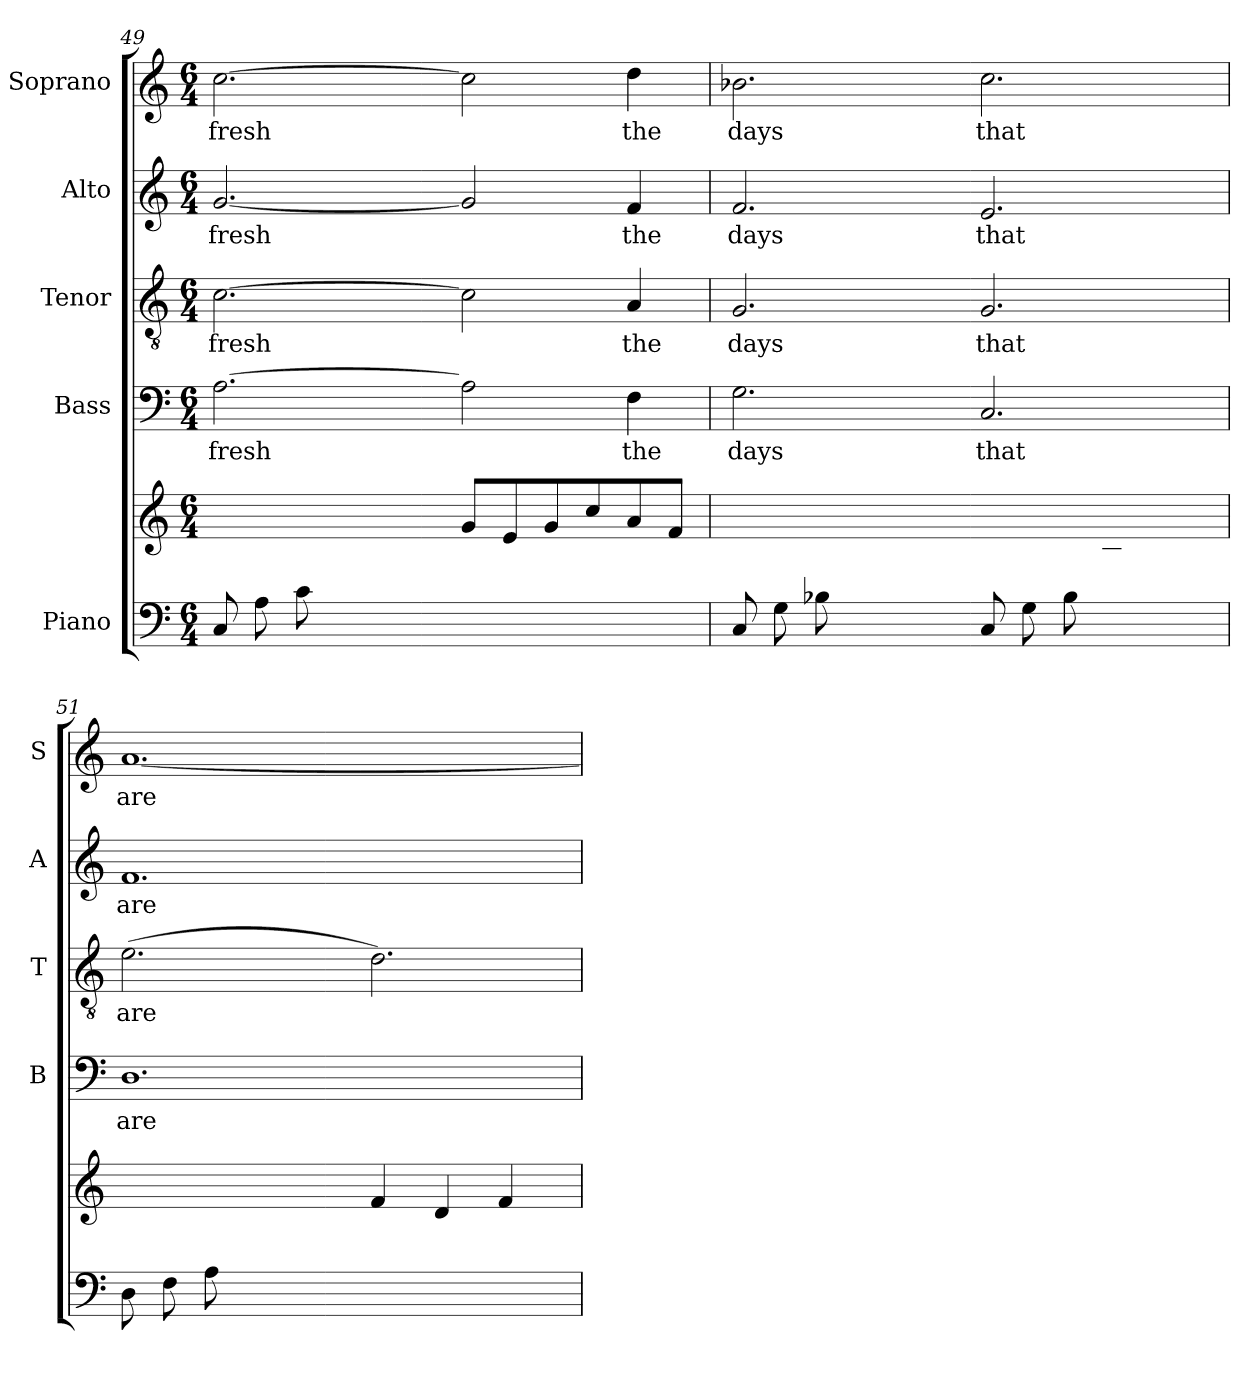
**kern	**kern	**kern	**text	**kern	**text	**kern	**text	**kern	**text
*part5	*part5	*part4	*part4	*part3	*part3	*part2	*part2	*part1	*part1
*staff6	*staff5	*staff4	*staff4	*staff3	*staff3	*staff2	*staff2	*staff1	*staff1
*I"Piano	*	*I"Bass	*	*I"Tenor	*	*I"Alto	*	*I"Soprano	*
*	*	*I'B	*	*I'T	*	*I'A	*	*I'S	*
*clefF4	*clefG2	*clefF4	*	*clefGv2	*	*clefG2	*	*clefG2	*
*k[]	*k[]	*k[]	*	*k[]	*	*k[]	*	*k[]	*
*C:	*C:	*C:	*	*C:	*	*C:	*	*C:	*
*M6/4	*M6/4	*M6/4	*	*M6/4	*	*M6/4	*	*M6/4	*
=49	=49	=49	=49	=49	=49	=49	=49	=49	=49
!	!	!	!LO:LY:b	!	!LO:LY:b	!	!LO:LY:b	!	!LO:LY:b
(8CL	4.ryy	[2.A	fresh	[2.c	fresh	[2.g	fresh	[2.cc	fresh
8A	.	.	.	.	.	.	.	.	.
8c	.	.	.	.	.	.	.	.	.
1ryy	8e	.	.	.	.	.	.	.	.
.	8g	.	.	.	.	.	.	.	.
.	8ccJ	.	.	.	.	.	.	.	.
.	8gL	2A]	.	2c]	.	2g]	.	2cc]	.
.	8e	.	.	.	.	.	.	.	.
.	8g	.	.	.	.	.	.	.	.
.	8cc	.	.	.	.	.	.	.	.
!	!	!	!LO:LY:b	!	!LO:LY:b	!	!LO:LY:b	!	!LO:LY:b
.	8a	4F	the	4A	the	4f	the	4dd	the
8ryy	8fJ)	.	.	.	.	.	.	.	.
=50	=50	=50	=50	=50	=50	=50	=50	=50	=50
!	!	!	!LO:LY:b	!	!LO:LY:b	!	!LO:LY:b	!	!LO:LY:b
(>8CL	4.ryy	2.G	days	2.G	days	2.f	days	2.b-X	days
8G	.	.	.	.	.	.	.	.	.
8B-X	.	.	.	.	.	.	.	.	.
4.ryy	8d	.	.	.	.	.	.	.	.
.	8f	.	.	.	.	.	.	.	.
.	8b-XJ)	.	.	.	.	.	.	.	.
!	!	!	!LO:LY:b	!	!LO:LY:b	!	!LO:LY:b	!	!LO:LY:b
(>8CL	4.ryy	2.C	that	2.G	that	2.e	that	2.cc	that
8G	.	.	.	.	.	.	.	.	.
8B-	.	.	.	.	.	.	.	.	.
4.ryy	8c	.	.	.	.	.	.	.	.
.	8e	.	.	.	.	.	.	.	.
.	8gJ)	.	.	.	.	.	.	.	.
=51	=51	=51	=51	=51	=51	=51	=51	=51	=51
!	!	!	!LO:LY:b	!	!LO:LY:b	!	!LO:LY:b	!	!LO:LY:b
(<8DL	4.ryy	1.D	are	(>2.e	are	1.f	are	[1.a	are
8F	.	.	.	.	.	.	.	.	.
8A	.	.	.	.	.	.	.	.	.
1ryy	8e	.	.	.	.	.	.	.	.
.	8f	.	.	.	.	.	.	.	.
.	8aJ	.	.	.	.	.	.	.	.
.	4f	.	.	2.d)	.	.	.	.	.
.	4d	.	.	.	.	.	.	.	.
.	4f)	.	.	.	.	.	.	.	.
8ryy	.	.	.	.	.	.	.	.	.
=	=	=	=	=	=	=	=	=	=
*-	*-	*-	*-	*-	*-	*-	*-	*-	*-
